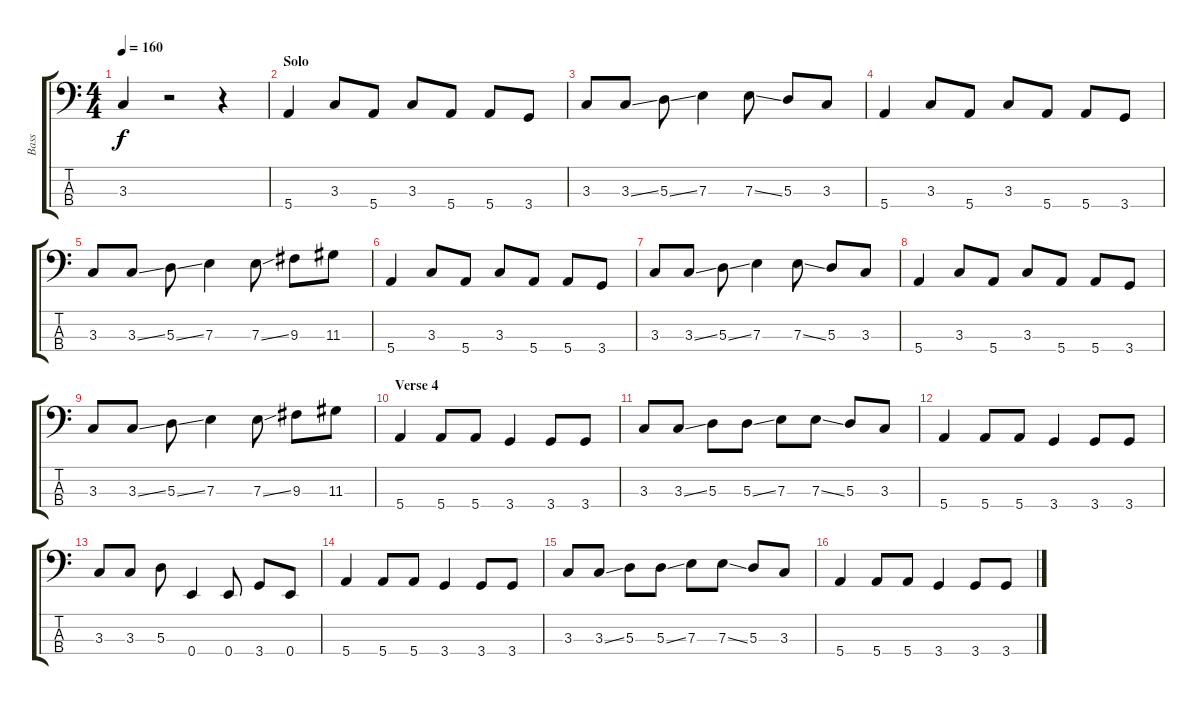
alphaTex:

\track ("Bass" "Bass") {instrument synthbass2}
\staff {score tabs}
\tuning (G2 D2 A1 E1) {hide}
\ts (4 4)
\tempo 160
\clef f4
\ks c
3.3.4{dy f} r.2 r.4 |
\section ("" "Solo")
5.4.4 3.3.8 5.4.8 3.3.8 5.4.8 5.4.8 3.4.8 |
3.3.8 3.3{ss}.8 5.3{ss}.8 7.3.4 7.3{ss}.8 5.3.8 3.3.8 |
5.4.4 3.3.8 5.4.8 3.3.8 5.4.8 5.4.8 3.4.8 |
3.3.8 3.3{ss}.8 5.3{ss}.8 7.3.4 7.3{ss}.8 9.3.8 11.3.8 |
5.4.4 3.3.8 5.4.8 3.3.8 5.4.8 5.4.8 3.4.8 |
3.3.8 3.3{ss}.8 5.3{ss}.8 7.3.4 7.3{ss}.8 5.3.8 3.3.8 |
5.4.4 3.3.8 5.4.8 3.3.8 5.4.8 5.4.8 3.4.8 |
3.3.8 3.3{ss}.8 5.3{ss}.8 7.3.4 7.3{ss}.8 9.3.8 11.3.8 |
\section ("" "Verse 4")
5.4.4 5.4.8 5.4.8 3.4.4 3.4.8 3.4.8 |
3.3.8 3.3{ss}.8 5.3.8 5.3{ss}.8 7.3.8 7.3{ss}.8 5.3.8 3.3.8 |
5.4.4 5.4.8 5.4.8 3.4.4 3.4.8 3.4.8 |
3.3.8 3.3.8 5.3.8 0.4.4 0.4.8 3.4.8 0.4.8 |
5.4.4 5.4.8 5.4.8 3.4.4 3.4.8 3.4.8 |
3.3.8 3.3{ss}.8 5.3.8 5.3{ss}.8 7.3.8 7.3{ss}.8 5.3.8 3.3.8 |
5.4.4 5.4.8 5.4.8 3.4.4 3.4.8 3.4.8
